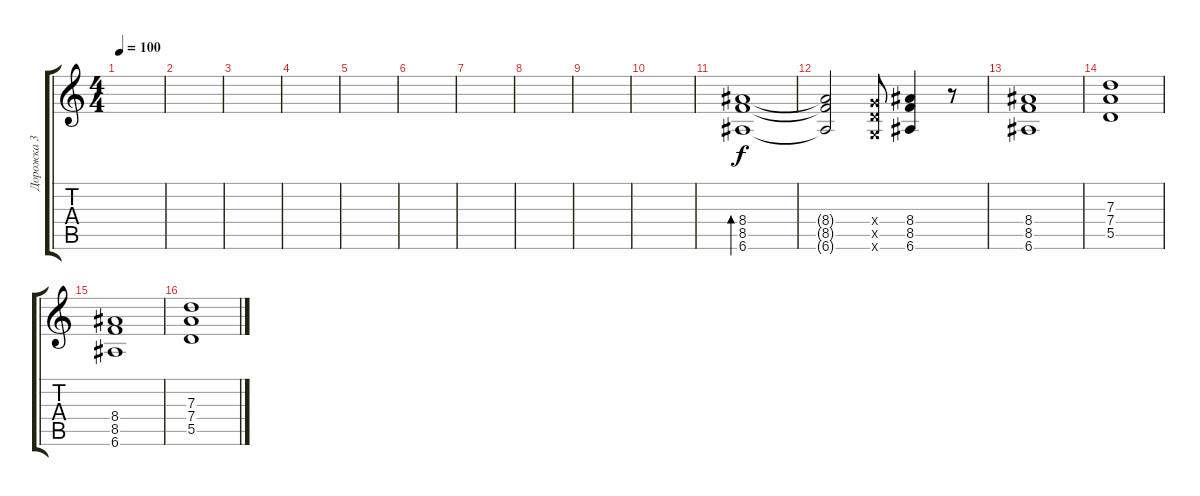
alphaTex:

\track ("Дорожка 3" "Дорожка 3") {instrument distortionguitar}
\staff {score tabs}
\tuning (E4 B3 G3 D3 A2 E2) {hide}
\ts (4 4)
\tempo 100
\clef g2
\ks c
|
|
|
|
|
|
|
|
|
|
(8.4 8.5 6.6).1{bd 240} |
(8.4{t} 8.5{t} 6.6{t}).2 (5.4{x} 5.5{x} 3.6{x}).8 (8.4 8.5 6.6).4 r.8 |
(8.4 8.5 6.6).1 |
(7.3 7.4 5.5).1 |
(8.4 8.5 6.6).1 |
(7.3 7.4 5.5).1
